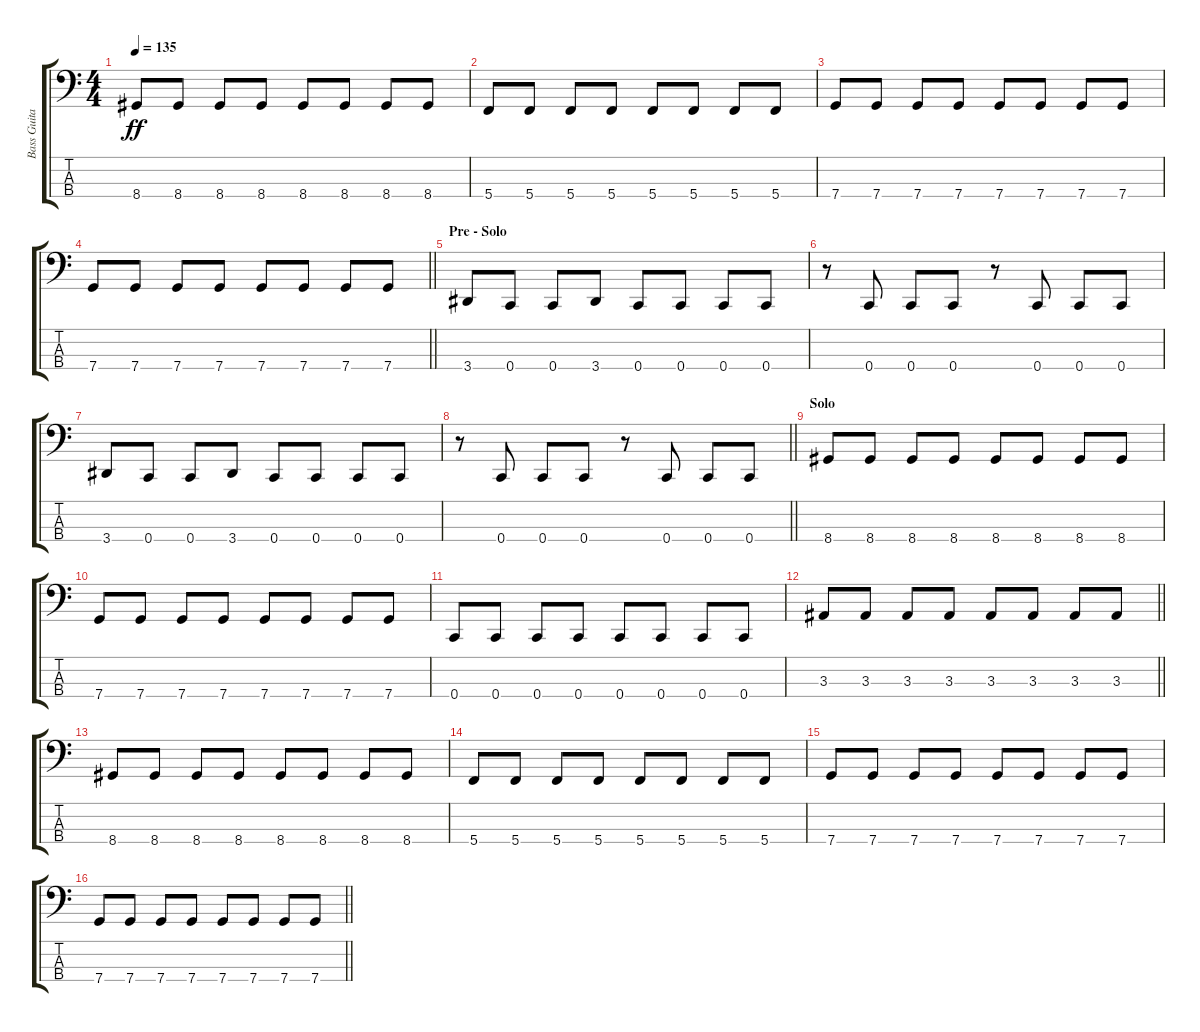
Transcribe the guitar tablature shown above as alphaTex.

\track ("Bass Guitar" "Bass Guita") {instrument electricbasspick}
\staff {score tabs}
\tuning (F2 C2 G1 C1) {hide}
\ts (4 4)
\tempo 135
\clef f4
\ks c
8.4.8{dy ff} 8.4.8 8.4.8 8.4.8 8.4.8 8.4.8 8.4.8 8.4.8 |
5.4.8 5.4.8 5.4.8 5.4.8 5.4.8 5.4.8 5.4.8 5.4.8 |
7.4.8 7.4.8 7.4.8 7.4.8 7.4.8 7.4.8 7.4.8 7.4.8 |
\barLineRight lightlight
7.4.8 7.4.8 7.4.8 7.4.8 7.4.8 7.4.8 7.4.8 7.4.8 |
\section ("" "Pre - Solo ")
3.4.8 0.4.8 0.4.8 3.4.8 0.4.8 0.4.8 0.4.8 0.4.8 |
r.8 0.4.8 0.4.8 0.4.8 r.8 0.4.8 0.4.8 0.4.8 |
3.4.8 0.4.8 0.4.8 3.4.8 0.4.8 0.4.8 0.4.8 0.4.8 |
\barLineRight lightlight
r.8 0.4.8 0.4.8 0.4.8 r.8 0.4.8 0.4.8 0.4.8 |
\section ("" "Solo")
8.4.8 8.4.8 8.4.8 8.4.8 8.4.8 8.4.8 8.4.8 8.4.8 |
7.4.8 7.4.8 7.4.8 7.4.8 7.4.8 7.4.8 7.4.8 7.4.8 |
0.4.8 0.4.8 0.4.8 0.4.8 0.4.8 0.4.8 0.4.8 0.4.8 |
\barLineRight lightlight
3.3.8 3.3.8 3.3.8 3.3.8 3.3.8 3.3.8 3.3.8 3.3.8 |
8.4.8 8.4.8 8.4.8 8.4.8 8.4.8 8.4.8 8.4.8 8.4.8 |
5.4.8 5.4.8 5.4.8 5.4.8 5.4.8 5.4.8 5.4.8 5.4.8 |
7.4.8 7.4.8 7.4.8 7.4.8 7.4.8 7.4.8 7.4.8 7.4.8 |
\barLineRight lightlight
7.4.8 7.4.8 7.4.8 7.4.8 7.4.8 7.4.8 7.4.8 7.4.8
